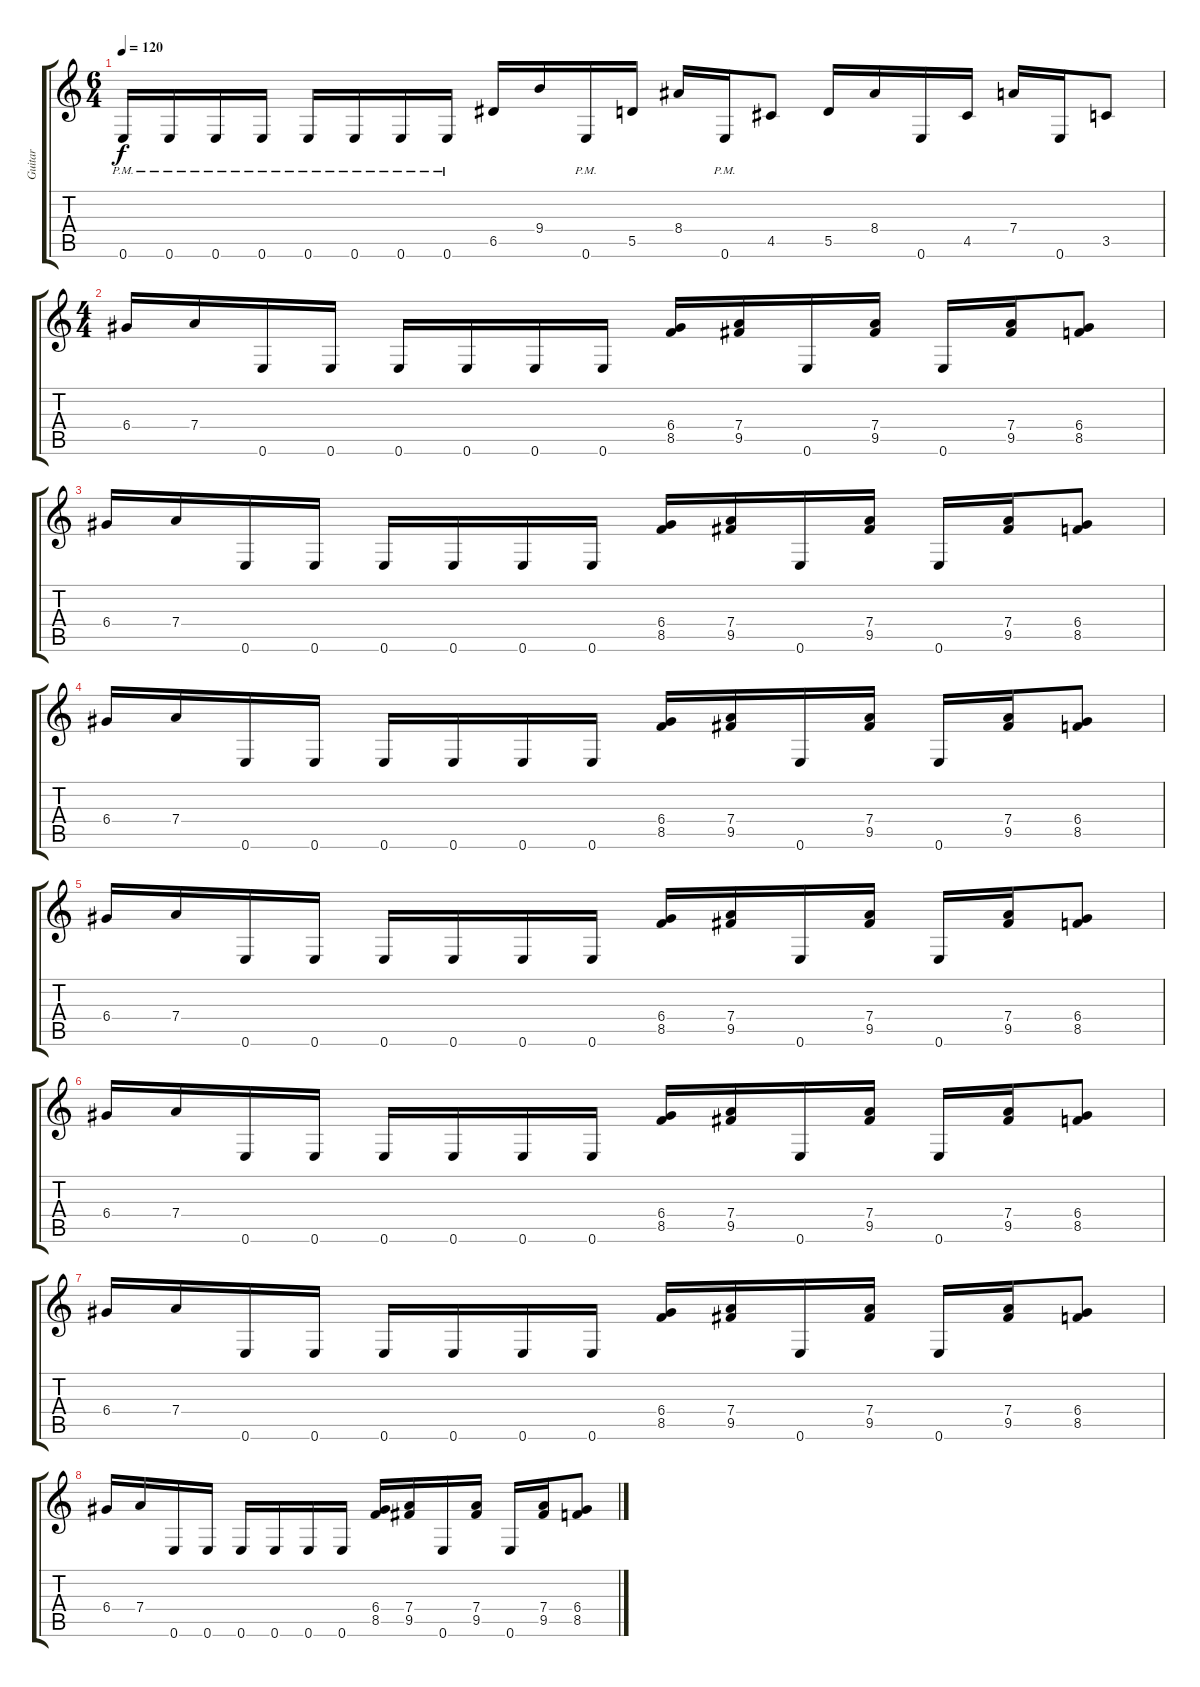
\track ("Guitar" "Guitar") {instrument distortionguitar}
\staff {score tabs}
\tuning (E4 B3 G3 D3 A2 E2) {hide}
\ts (6 4)
\tempo 120
\clef g2
\ks c
0.6{pm}.16{dy f} 0.6{pm}.16 0.6{pm}.16 0.6{pm}.16 0.6{pm}.16 0.6{pm}.16 0.6{pm}.16 0.6{pm}.16 6.5.16 9.4.16 0.6{pm}.16 5.5.16 8.4.16 0.6{pm}.16 4.5.8 5.5.16 8.4.16 0.6.16 4.5.16 7.4.16 0.6.16 3.5.8 |
\ts (4 4)
6.4.16 7.4.16 0.6.16 0.6.16 0.6.16 0.6.16 0.6.16 0.6.16 (6.4 8.5).16 (7.4 9.5).16 0.6.16 (7.4 9.5).16 0.6.16 (7.4 9.5).16 (6.4 8.5).8 |
6.4.16 7.4.16 0.6.16 0.6.16 0.6.16 0.6.16 0.6.16 0.6.16 (6.4 8.5).16 (7.4 9.5).16 0.6.16 (7.4 9.5).16 0.6.16 (7.4 9.5).16 (6.4 8.5).8 |
6.4.16 7.4.16 0.6.16 0.6.16 0.6.16 0.6.16 0.6.16 0.6.16 (6.4 8.5).16 (7.4 9.5).16 0.6.16 (7.4 9.5).16 0.6.16 (7.4 9.5).16 (6.4 8.5).8 |
6.4.16 7.4.16 0.6.16 0.6.16 0.6.16 0.6.16 0.6.16 0.6.16 (6.4 8.5).16 (7.4 9.5).16 0.6.16 (7.4 9.5).16 0.6.16 (7.4 9.5).16 (6.4 8.5).8 |
6.4.16 7.4.16 0.6.16 0.6.16 0.6.16 0.6.16 0.6.16 0.6.16 (6.4 8.5).16 (7.4 9.5).16 0.6.16 (7.4 9.5).16 0.6.16 (7.4 9.5).16 (6.4 8.5).8 |
6.4.16 7.4.16 0.6.16 0.6.16 0.6.16 0.6.16 0.6.16 0.6.16 (6.4 8.5).16 (7.4 9.5).16 0.6.16 (7.4 9.5).16 0.6.16 (7.4 9.5).16 (6.4 8.5).8 |
6.4.16 7.4.16 0.6.16 0.6.16 0.6.16 0.6.16 0.6.16 0.6.16 (6.4 8.5).16 (7.4 9.5).16 0.6.16 (7.4 9.5).16 0.6.16 (7.4 9.5).16 (6.4 8.5).8
